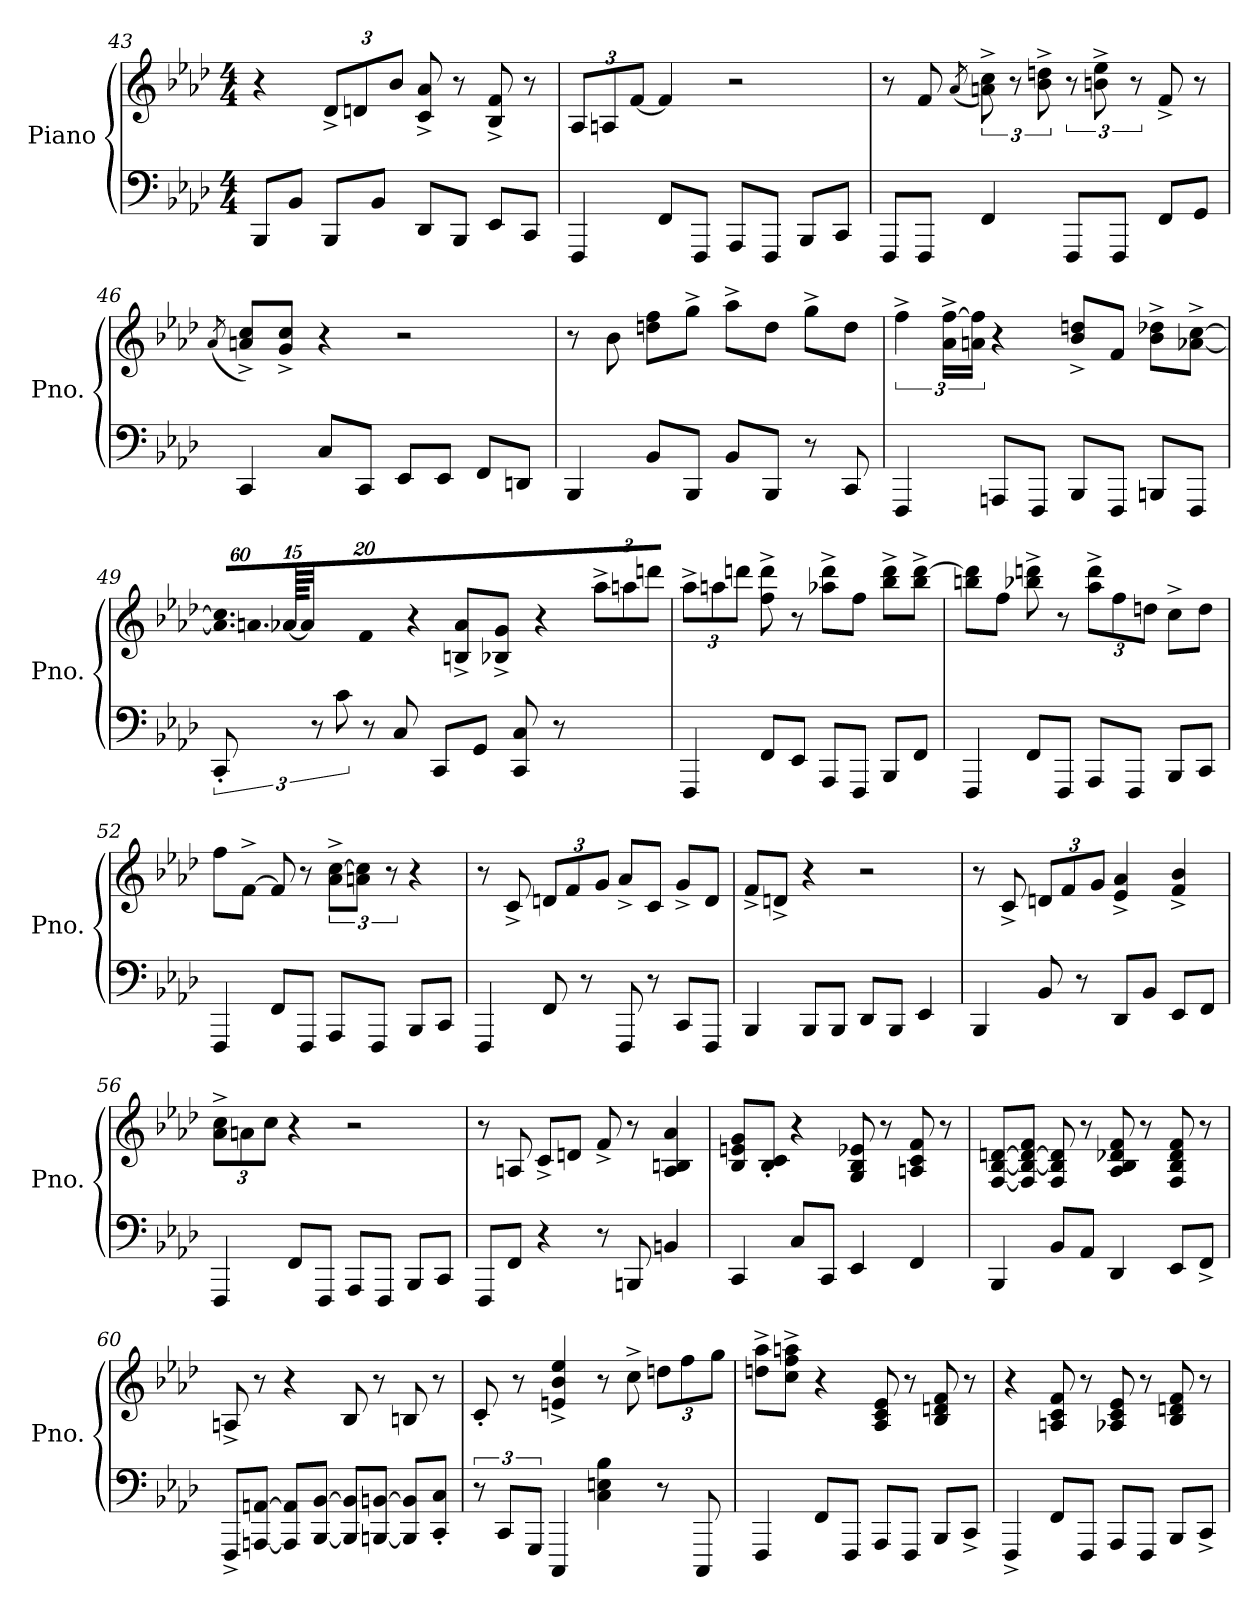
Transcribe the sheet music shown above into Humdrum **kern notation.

**kern	**kern
*part1	*part1
*staff2	*staff1
*I"Piano	*
*I'Pno.	*
!!LO:LB:g=z
*clefF4	*clefG2
*k[b-e-a-d-]	*k[b-e-a-d-]
*M4/4	*M4/4
=43	=43
8BBB-/L	4r
8BB-/J	.
*	*Xbrackettup
8BBB-/L	12d-^/L
.	12dn/
8BB-/J	.
.	12b-/J
8DD-/L	8c/^ 8a-/^
8BBB-/J	8r
8EE-/L	8B-/^ 8f/^
8CC/J	8r
=44	=44
4FFF/	12A-/L
.	12An/
.	[12f/J
8FF/L	4f/]
8FFF/J	.
8AAA-/L	2r
8FFF/J	.
8BBB-/L	.
8CC/J	.
=45	=45
8FFF/L	8r
8FFF/J	8f/
.	(8qa-/
*	*brackettup
4FF/	12an\^ 12cc\^)
.	12r
.	12b-\^ 12ddn\^
8FFF/L	12r
.	12bn\^ 12ee-\^
8FFF/J	.
.	12r
8FF/L	8f^/
8GG/J	8r
!!LO:LB:g=z
=46	=46
.	(8qa-/
4CC/	8an/^ 8cc/^L)
.	8g/^ 8cc/^J
8C/L	4r
8CC/J	.
8EE-/L	2r
8EE-/J	.
8FF/L	.
8DDn/J	.
=47	=47
4BBB-/	8r
.	8b-\
8BB-/L	8ddn\ 8ff\L
8BBB-/J	8gg^\J
8BB-/L	8aa-^\L
8BBB-/J	8dd\J
8r	8gg^\L
8CC/	8dd\J
=48	=48
4FFF/	6ff^\
.	24a-\^ [24ff\^LL
.	24an\ 24ff\]JJ
8AAAn/L	4r
8FFF/J	.
8BBB-/L	8b-/^ 8ddn/^L
8FFF/J	8f/J
8BBBn/L	8b-\^ 8dd-X\^L
8FFF/J	[8a-X\^ [8cc\^J
!!LO:LB:g=z
=49	=49
*	*Xbrackettup
!	!LO:N:vis=32.
12CC'/	1920%53a-/] 1920%53cc/]LL
!	!LO:N:vis=32.
.	1920%53an/
.	[960%7a-X/J
.	640%13a-/J]
.	1920ryy
12r	12f/J
12c\	12r
8r	8Bn/^ 8a-/^L
8C/	8B-X/^ 8g/^J
8CC/L	4r
8GG/J	.
8CC/ 8C/	12aa-^\L
.	12aan\
8r	.
.	12dddn\J
=50	=50
4FFF/	12aa-^\L
.	12aan\
.	12dddn\J
8FF/L	8ff\^ 8ddd\^
8EE-/J	8r
8AAA-/L	8aa-X\^ 8ddd\^L
8FFF/J	8ff\J
8BBB-/L	8bb-\^ 8ddd\^L
8FF/J	8bb-\^ [8ddd\^J
=51	=51
4FFF/	8bbn\ 8ddd\]L
.	8ff\J
8FF/L	8bb-X\^ 8dddn\^
8FFF/J	8r
8AAA-/L	12aa-\^ 12ddd\^L
.	12ff\
8FFF/J	.
.	12ddn\J
8BBB-/L	8cc^\L
8CC/J	8dd\J
!!LO:LB:g=z
=52	=52
4FFF/	8ff\L
.	[8f^\J
8FF/L	8f/]
8FFF/J	8r
*	*brackettup
8AAA-/L	12a-\^ [12cc\^L
.	12an\ 12cc\]J
8FFF/J	.
.	12r
8BBB-/L	4r
8CC/J	.
=53	=53
4FFF/	8r
.	8c^/
*	*Xbrackettup
8FF/	12dn/L
.	12f/
8r	.
.	12g/J
8FFF/	8a-^/L
8r	8c/J
8CC/L	8g^/L
8FFF/J	8d/J
=54	=54
4BBB-/	8f^/L
.	8dn^/J
8BBB-/L	4r
8BBB-/J	.
8DD-/L	2r
8BBB-/J	.
4EE-/	.
=55	=55
4BBB-/	8r
.	8c^/
8BB-/	12dn/L
.	12f/
8r	.
.	12g/J
8DD-/L	4e-/^ 4a-/^
8BB-/J	.
8EE-/L	4f/^ 4b-/^
8FF/J	.
!!LO:PB:g=z
=56	=56
4FFF/	12a-\^ 12cc\^L
.	12an\
.	12cc\J
8FF/L	4r
8FFF/J	.
8AAA-/L	2r
8FFF/J	.
8BBB-/L	.
8CC/J	.
=57	=57
8FFF/L	8r
8FF/J	8An/
4r	8c^/L
.	8dn/J
8r	8f^/
8BBBn/	8r
4BBn/	4A/ 4Bn/ 4a-/
=58	=58
4CC/	8B-/ 8en/ 8g/L
.	8B-/' 8c/'J
8C/L	4r
8CC/J	.
4EE-/	8G/ 8B-/ 8e-X/
.	8r
4FF/	8An/ 8c/ 8f/
.	8r
!!LO:LB:g=z
=59	=59
4BBB-/	[8F/ [8B-/ [8dn/L
.	8F/] 8B-/_ 8d/_ 8f/J
8BB-/L	8F/ 8B-/] 8d/]
8AA-/J	8r
4DD-/	8A-/ 8B-/ 8d-X/ 8f/
.	8r
8EE-/L	8F/ 8B-/ 8d-/ 8f/
8FF^/J	8r
=60	=60
8FFF^/L	8An^/
[8AAAn/ [8AAn/J	8r
8AAA/] 8AA/]L	4r
[8BBB-/ [8BB-/J	.
8BBB-/] 8BB-/]L	8B-/
[8BBBn/ [8BBn/J	8r
8BBB/] 8BB/]L	8Bn/
8CC/' 8C/'J	8r
=61	=61
12r	8c'/
12CC/L	.
.	8r
12GGG/J	.
4CCC/	4en/^ 4b-/^ 4ee-/^
4C\ 4En\ 4B-\	8r
.	8cc^\
8r	12ddn\L
.	12ff\
8CCC/	.
.	12gg\J
!!LO:LB:g=z
=62	=62
4FFF/	8ddn\^ 8aa-\^L
.	8cc\^ 8ff\^ 8aan\^J
8FF/L	4r
8FFF/J	.
8AAA-/L	8A-/ 8c/ 8e-/
8FFF/J	8r
8BBB-/L	8B-/ 8dn/ 8f/
8CC^/J	8r
=63	=63
4FFF^/	4r
8FF/L	8An/ 8c/ 8f/
8FFF/J	8r
8AAA-/L	8A-X/ 8c/ 8e-/
8FFF/J	8r
8BBB-/L	8B-/ 8dn/ 8f/
8CC^/J	8r
=	=
*-	*-
